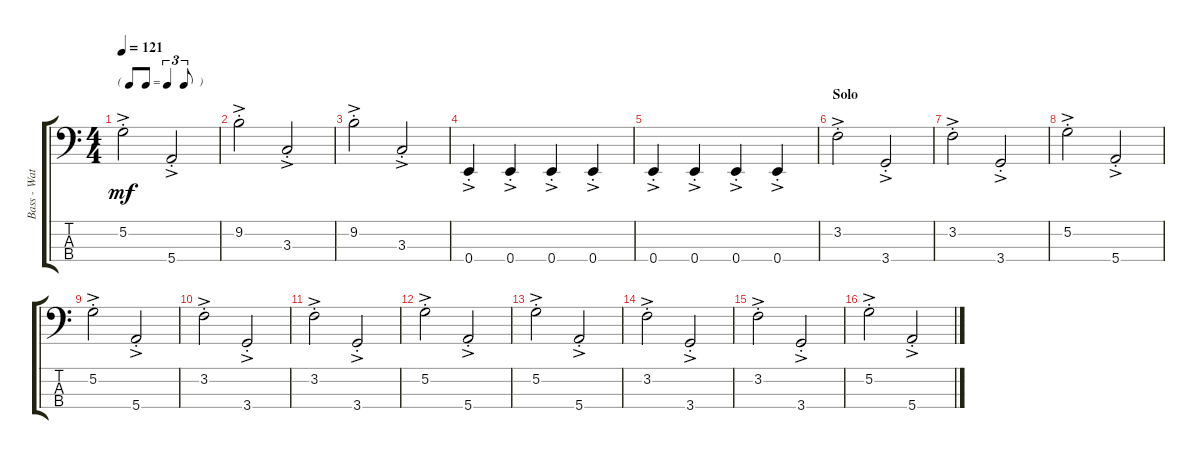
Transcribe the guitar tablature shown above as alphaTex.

\track ("Bass - Waters" "Bass - Wat") {instrument electricbassfinger}
\staff {score tabs}
\tuning (G2 D2 A1 E1) {hide}
\ts (4 4)
\tf triplet8th
\tempo 121
\clef f4
\ks c
5.2{ac st}.2{dy mf} 5.4{ac st}.2 |
9.2{ac st}.2 3.3{ac st}.2 |
9.2{ac st}.2 3.3{ac st}.2 |
0.4{ac st}.4 0.4{ac st}.4 0.4{ac st}.4 0.4{ac st}.4 |
0.4{ac st}.4 0.4{ac st}.4 0.4{ac st}.4 0.4{ac st}.4 |
\section ("" "Solo")
3.2{ac st}.2 3.4{ac st}.2 |
3.2{ac st}.2 3.4{ac st}.2 |
5.2{ac st}.2 5.4{ac st}.2 |
5.2{ac st}.2 5.4{ac st}.2 |
3.2{ac st}.2 3.4{ac st}.2 |
3.2{ac st}.2 3.4{ac st}.2 |
5.2{ac st}.2 5.4{ac st}.2 |
5.2{ac st}.2 5.4{ac st}.2 |
3.2{ac st}.2 3.4{ac st}.2 |
3.2{ac st}.2 3.4{ac st}.2 |
5.2{ac st}.2 5.4{ac st}.2
